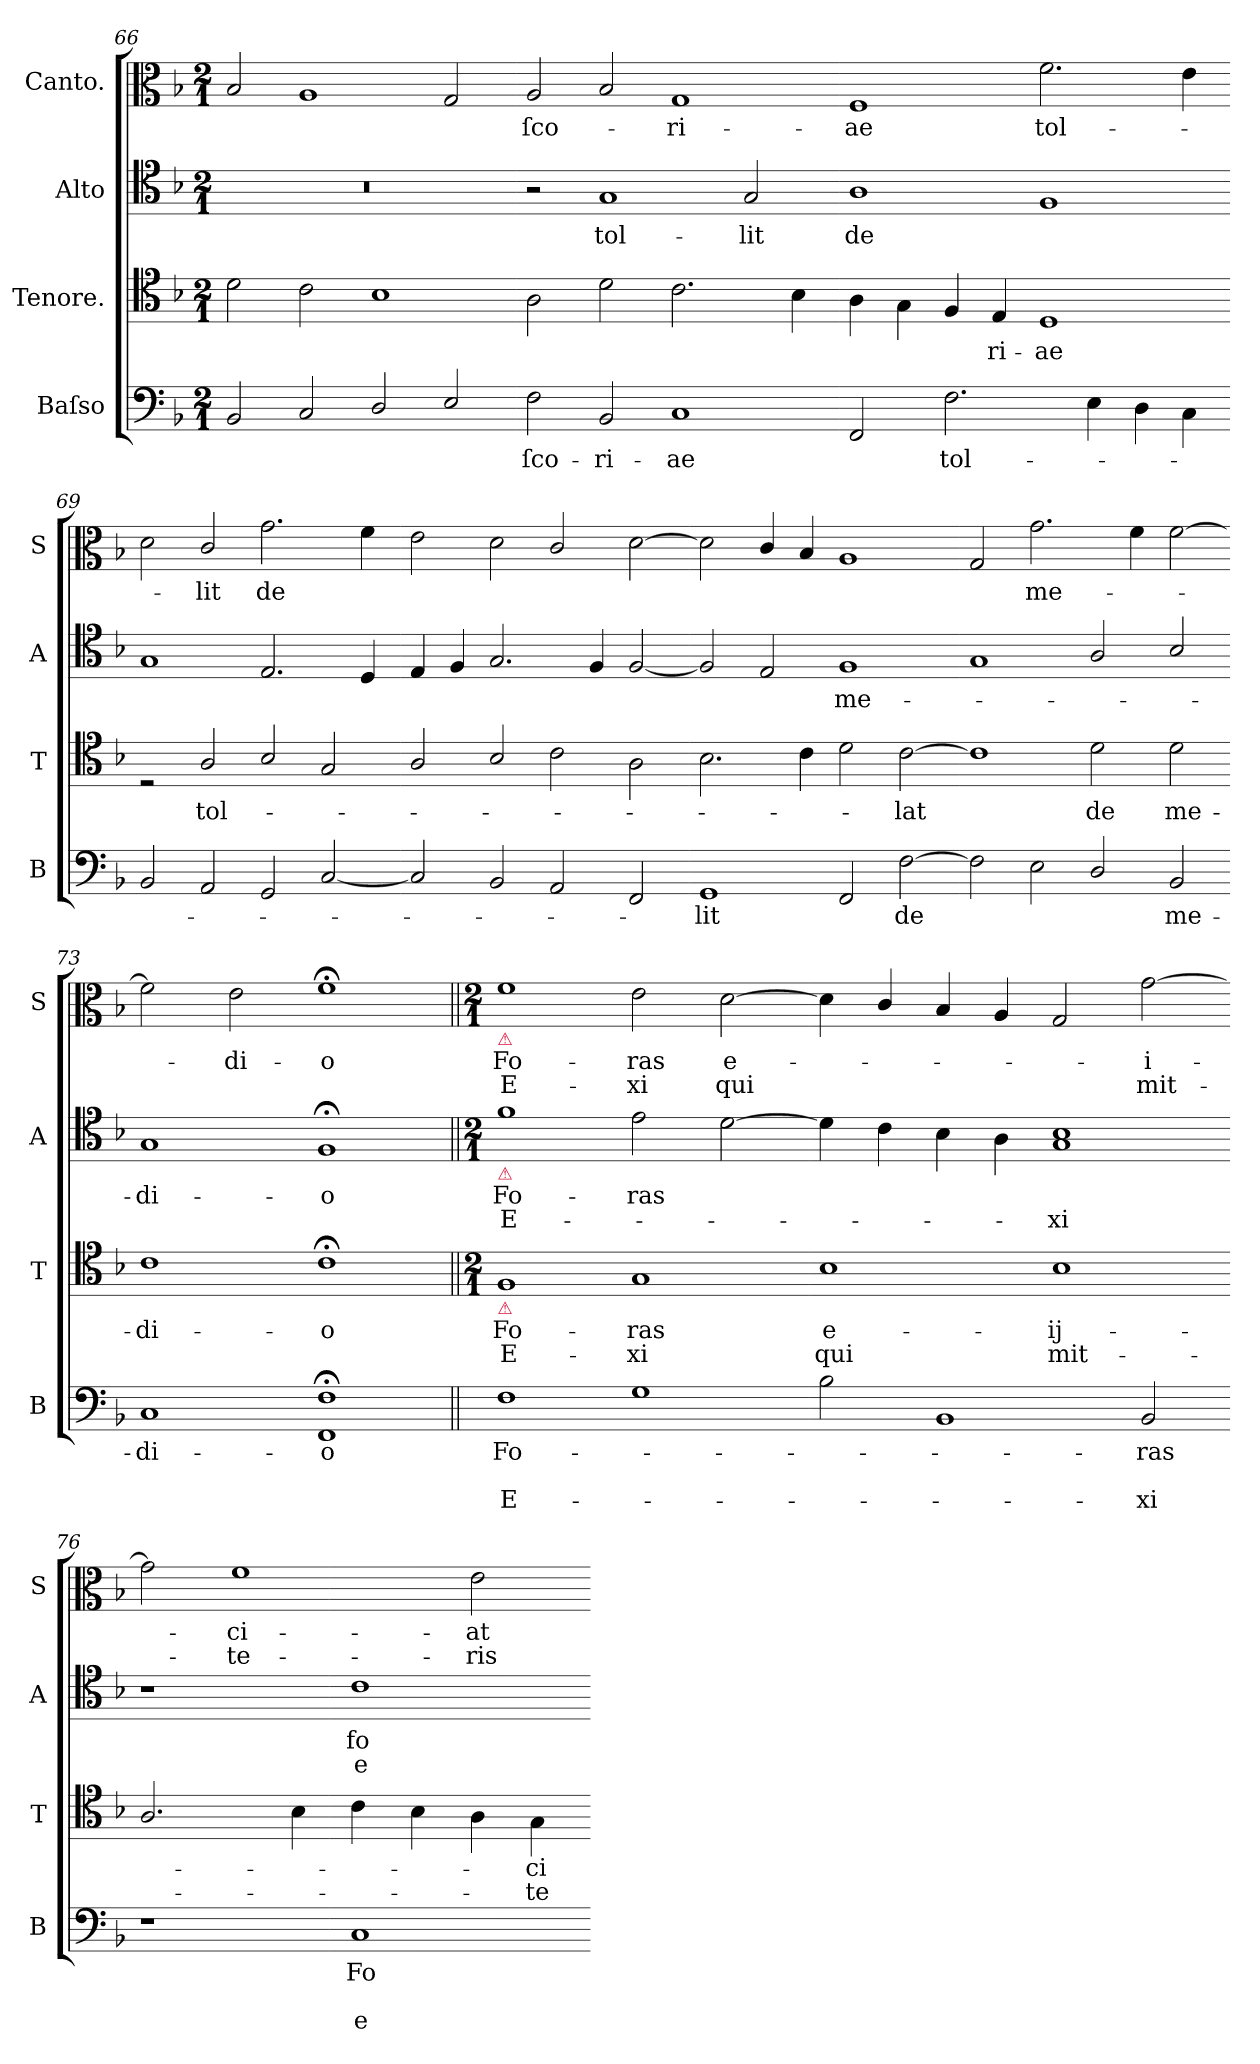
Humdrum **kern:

**kern	**text	**text	**text	**kern	**text	**text	**kern	**text	**text	**kern	**text	**text
*part4	*part4	*part4	*part4	*part3	*part3	*part3	*part2	*part2	*part2	*part1	*part1	*part1
*staff4	*staff4	*staff4	*staff4	*staff3	*staff3	*staff3	*staff2	*staff2	*staff2	*staff1	*staff1	*staff1
*I"Baſso	*	*	*	*I"Tenore.	*	*	*I"Alto	*	*	*I"Canto.	*	*
*I'B	*	*	*	*I'T	*	*	*I'A	*	*	*I'S	*	*
*clefF4	*	*	*	*clefC4	*	*	*clefC4	*	*	*clefC3	*	*
*k[b-]	*	*	*	*k[b-]	*	*	*k[b-]	*	*	*k[b-]	*	*
*F:	*	*	*	*F:	*	*	*F:	*	*	*F:	*	*
*M2/1	*	*	*	*M2/1	*	*	*M2/1	*	*	*M2/1	*	*
=66	=66	=66	=66	=66	=66	=66	=66	=66	=66	=66	=66	=66
2BB-/	.	.	.	2d\	.	.	0r	.	.	2B-/	.	.
2C/	.	.	.	2c\	.	.	.	.	.	1A	.	.
2D/	.	.	.	1B-	.	.	.	.	.	.	.	.
2E/	.	.	.	.	.	.	.	.	.	2G/	.	.
=67-	=67-	=67-	=67-	=67-	=67-	=67-	=67-	=67-	=67-	=67-	=67-	=67-
2F\	ſco-	.	.	2A\	.	.	2r	.	.	2A/	ſco-	.
2BB-/	-ri-	.	.	2d\	.	.	1G	tol-	.	2B-/	.	.
1C	-ae	.	.	2.c\	.	.	.	.	.	1G	-ri-	.
.	.	.	.	.	.	.	2G/	-lit	.	.	.	.
.	.	.	.	4B-\	.	.	.	.	.	.	.	.
=68-	=68-	=68-	=68-	=68-	=68-	=68-	=68-	=68-	=68-	=68-	=68-	=68-
2FF/	.	.	.	4A\	.	.	1A	de	.	1F	-ae	.
.	.	.	.	4G\	.	.	.	.	.	.	.	.
2.F\	tol-	.	.	4F/	.	.	.	.	.	.	.	.
.	.	.	.	4E/	-ri-	.	.	.	.	.	.	.
.	.	.	.	1D	-ae	.	1F	.	.	2.f\	tol-	.
4E\	.	.	.	.	.	.	.	.	.	.	.	.
4D\	.	.	.	.	.	.	.	.	.	.	.	.
4C\	.	.	.	.	.	.	.	.	.	4e\	.	.
=69-	=69-	=69-	=69-	=69-	=69-	=69-	=69-	=69-	=69-	=69-	=69-	=69-
2BB-/	.	.	.	2rD	.	.	1G	.	.	2d\	.	.
2AA/	.	.	.	2A/	tol-	.	.	.	.	2c/	-lit	.
2GG/	.	.	.	2B-/	.	.	2.E/	.	.	2.g\	de	.
[2C/	.	.	.	2G/	.	.	.	.	.	.	.	.
.	.	.	.	.	.	.	4D/	.	.	4f\	.	.
=70-	=70-	=70-	=70-	=70-	=70-	=70-	=70-	=70-	=70-	=70-	=70-	=70-
2C/]	.	.	.	2A/	.	.	4E/	.	.	2e\	.	.
.	.	.	.	.	.	.	4F/	.	.	.	.	.
2BB-/	.	.	.	2B-/	.	.	2.G/	.	.	2d\	.	.
2AA/	.	.	.	2c\	.	.	.	.	.	2c/	.	.
.	.	.	.	.	.	.	4F/	.	.	.	.	.
2FF/	.	.	.	2A\	.	.	[2F/	.	.	[2d\	.	.
=71-	=71-	=71-	=71-	=71-	=71-	=71-	=71-	=71-	=71-	=71-	=71-	=71-
1GG	-lit	.	.	2.B-\	.	.	2F/]	.	.	2d\]	.	.
.	.	.	.	.	.	.	2E/	.	.	4c/	.	.
.	.	.	.	4c\	.	.	.	.	.	4B-/	.	.
2FF/	.	.	.	2d\	.	.	1F	me-	.	1A	.	.
[2F\	de	.	.	[2c\	-lat	.	.	.	.	.	.	.
=72-	=72-	=72-	=72-	=72-	=72-	=72-	=72-	=72-	=72-	=72-	=72-	=72-
2F\]	.	.	.	1c\]	.	.	1G	.	.	2G/	.	.
2E\	.	.	.	.	.	.	.	.	.	2.g\	me-	.
2D/	.	.	.	2d\	de	.	2A/	.	.	.	.	.
.	.	.	.	.	.	.	.	.	.	4f\	.	.
2BB-/	me-	.	.	2d\	me-	.	2B-/	.	.	[2f\	.	.
=73-	=73-	=73-	=73-	=73-	=73-	=73-	=73-	=73-	=73-	=73-	=73-	=73-
1C	-di-	.	.	1c	-di-	.	1G	-di-	.	2f\]	.	.
.	.	.	.	.	.	.	.	.	.	2e\	-di-	.
1FF;<; 1F;<;	-o	.	.	1c;	-o	.	1F;<;	-o	.	1f;<;	-o	.
=74||	=74||	=74||	=74||	=74||	=74||	=74||	=74||	=74||	=74||	=74||	=74||	=74||
*	*	*	*	*M2/1	*	*	*M2/1	*	*	*M2/1	*	*
!	!	!	!	!	!	!	!	!	!	!LO:TX:b:color=crimson:t=⚠	!	!
!	!	!	!	!	!	!	!LO:TX:b:color=crimson:t=⚠	!	!	!	!	!
!	!	!	!	!LO:TX:b:color=crimson:t=⚠	!	!	!	!	!	!	!	!
1F	Fo-	.	E-	1F	Fo-	E-	1f	Fo-	E-	1f	Fo-	E-
1G	.	.	.	1G	-ras	-xi	2e\	-ras	.	2e\	-ras	-xi
.	.	.	.	.	.	.	[2d\	.	.	[2d\	e-	qui
=75-	=75-	=75-	=75-	=75-	=75-	=75-	=75-	=75-	=75-	=75-	=75-	=75-
2B-\	.	.	.	1B-	e-	qui	4d\]	.	.	4d\]	.	.
.	.	.	.	.	.	.	4c\	.	.	4c/	.	.
1BB-	.	.	.	.	.	.	4B-\	.	.	4B-/	.	.
.	.	.	.	.	.	.	4A\	.	.	4A/	.	.
.	.	.	.	1B-	-ij-	mit-	1G 1B-	.	-xi	2G/	.	.
2BB-/	-ras	.	-xi	.	.	.	.	.	.	[2g\	-i-	mit-
=76-	=76-	=76-	=76-	=76-	=76-	=76-	=76-	=76-	=76-	=76-	=76-	=76-
1r	.	.	.	2.A/	.	.	1r	.	.	2g\]	.	.
.	.	.	.	.	.	.	.	.	.	1f	-ci-	-te-
.	.	.	.	4B-\	.	.	.	.	.	.	.	.
1C	Fo-	.	e-	4c\	.	.	1c	fo-	e-	.	.	.
.	.	.	.	4B-\	.	.	.	.	.	.	.	.
.	.	.	.	4A\	.	.	.	.	.	2e\	-at	-ris
.	.	.	.	4G\	-ci-	-te-	.	.	.	.	.	.
=-	=-	=-	=-	=-	=-	=-	=-	=-	=-	=-	=-	=-
*-	*-	*-	*-	*-	*-	*-	*-	*-	*-	*-	*-	*-
